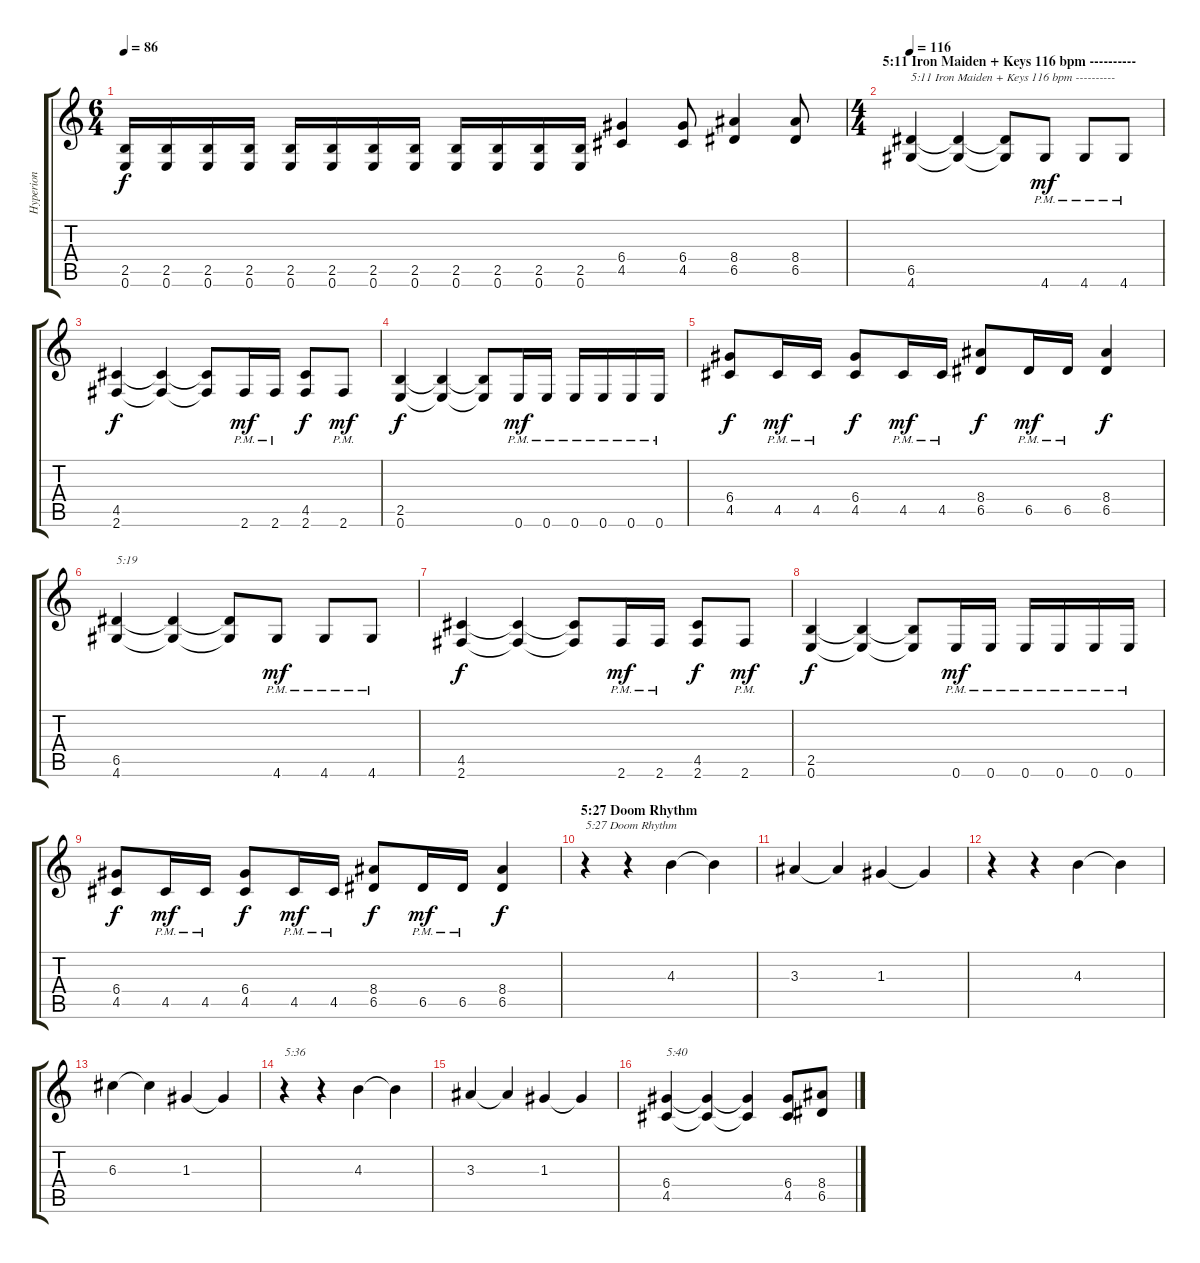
\track ("Hyperion" "Hyperion") {instrument distortionguitar}
\staff {score tabs}
\tuning (E4 B3 G3 D3 A2 E2) {hide}
\ts (6 4)
\tempo 86
\clef g2
\ks c
(2.5 0.6).16{dy f} (2.5 0.6).16 (2.5 0.6).16 (2.5 0.6).16 (2.5 0.6).16 (2.5 0.6).16 (2.5 0.6).16 (2.5 0.6).16 (2.5 0.6).16 (2.5 0.6).16 (2.5 0.6).16 (2.5 0.6).16 (6.4 4.5).4 (6.4 4.5).8 (8.4 6.5).4 (8.4 6.5).8 |
\ts (4 4)
\section ("" "5:11 Iron Maiden + Keys 116 bpm ----------")
\tempo 116
(6.5 4.6).4{txt "5:11 Iron Maiden + Keys 116 bpm ----------"} (6.5{t} 4.6{t}).4 (6.5{t} 4.6{t}).8 4.6{pm}.8{dy mf} 4.6{pm}.8 4.6{pm}.8 |
(4.5 2.6).4{dy f} (4.5{t} 2.6{t}).4 (4.5{t} 2.6{t}).8 2.6{pm}.16{dy mf} 2.6{pm}.16 (4.5 2.6).8{dy f} 2.6{pm}.8{dy mf} |
(2.5 0.6).4{dy f} (2.5{t} 0.6{t}).4 (2.5{t} 0.6{t}).8 0.6{pm}.16{dy mf} 0.6{pm}.16 0.6{pm}.16 0.6{pm}.16 0.6{pm}.16 0.6{pm}.16 |
(6.4 4.5).8{dy f} 4.5{pm}.16{dy mf} 4.5{pm}.16 (6.4 4.5).8{dy f} 4.5{pm}.16{dy mf} 4.5{pm}.16 (8.4 6.5).8{dy f} 6.5{pm}.16{dy mf} 6.5{pm}.16 (8.4 6.5).4{dy f} |
(6.5 4.6).4{txt "5:19"} (6.5{t} 4.6{t}).4 (6.5{t} 4.6{t}).8 4.6{pm}.8{dy mf} 4.6{pm}.8 4.6{pm}.8 |
(4.5 2.6).4{dy f} (4.5{t} 2.6{t}).4 (4.5{t} 2.6{t}).8 2.6{pm}.16{dy mf} 2.6{pm}.16 (4.5 2.6).8{dy f} 2.6{pm}.8{dy mf} |
(2.5 0.6).4{dy f} (2.5{t} 0.6{t}).4 (2.5{t} 0.6{t}).8 0.6{pm}.16{dy mf} 0.6{pm}.16 0.6{pm}.16 0.6{pm}.16 0.6{pm}.16 0.6{pm}.16 |
(6.4 4.5).8{dy f} 4.5{pm}.16{dy mf} 4.5{pm}.16 (6.4 4.5).8{dy f} 4.5{pm}.16{dy mf} 4.5{pm}.16 (8.4 6.5).8{dy f} 6.5{pm}.16{dy mf} 6.5{pm}.16 (8.4 6.5).4{dy f} |
\section ("" "5:27 Doom Rhythm")
r.4{txt "5:27 Doom Rhythm"} r.4 4.3.4 4.3{t}.4 |
3.3.4 3.3{t}.4 1.3.4 1.3{t}.4 |
r.4 r.4 4.3.4 4.3{t}.4 |
6.3.4 6.3{t}.4 1.3.4 1.3{t}.4 |
r.4{txt "5:36"} r.4 4.3.4 4.3{t}.4 |
3.3.4 3.3{t}.4 1.3.4 1.3{t}.4 |
(6.4 4.5).4{txt "5:40"} (6.4{t} 4.5{t}).4 (6.4{t} 4.5{t}).4 (6.4 4.5).8 (8.4 6.5).8
